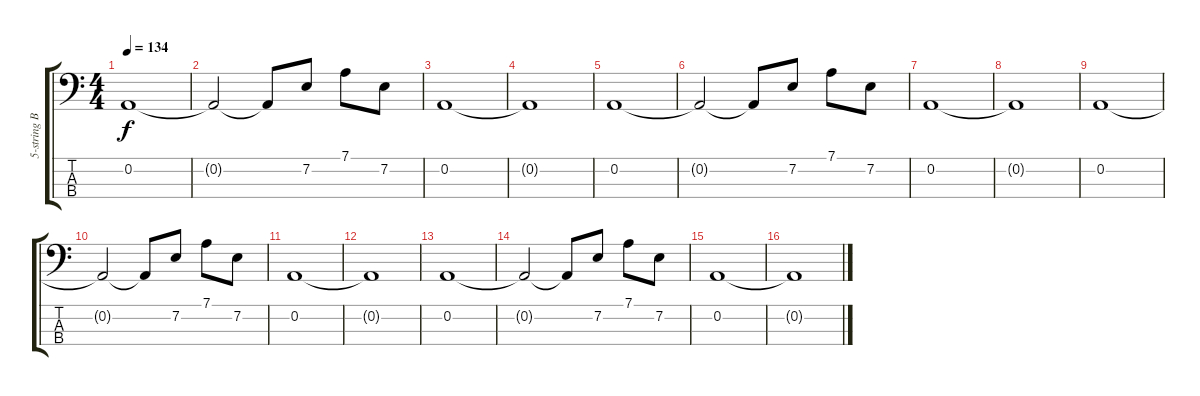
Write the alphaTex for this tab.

\track ("5-string Bass" "5-string B") {instrument electricbassfinger}
\staff {score tabs}
\tuning (D2 A1 E1 B0) {hide}
\ts (4 4)
\tempo 134
\clef f4
\ks c
0.2.1{dy f} |
0.2{t}.2 0.2{t}.8 7.2.8 7.1.8 7.2.8 |
0.2.1 |
0.2{t}.1 |
0.2.1 |
0.2{t}.2 0.2{t}.8 7.2.8 7.1.8 7.2.8 |
0.2.1 |
0.2{t}.1 |
0.2.1 |
0.2{t}.2 0.2{t}.8 7.2.8 7.1.8 7.2.8 |
0.2.1{volume 6} |
0.2{t}.1 |
0.2.1{volume 3} |
0.2{t}.2 0.2{t}.8 7.2.8 7.1.8 7.2.8 |
0.2.1 |
0.2{t}.1
